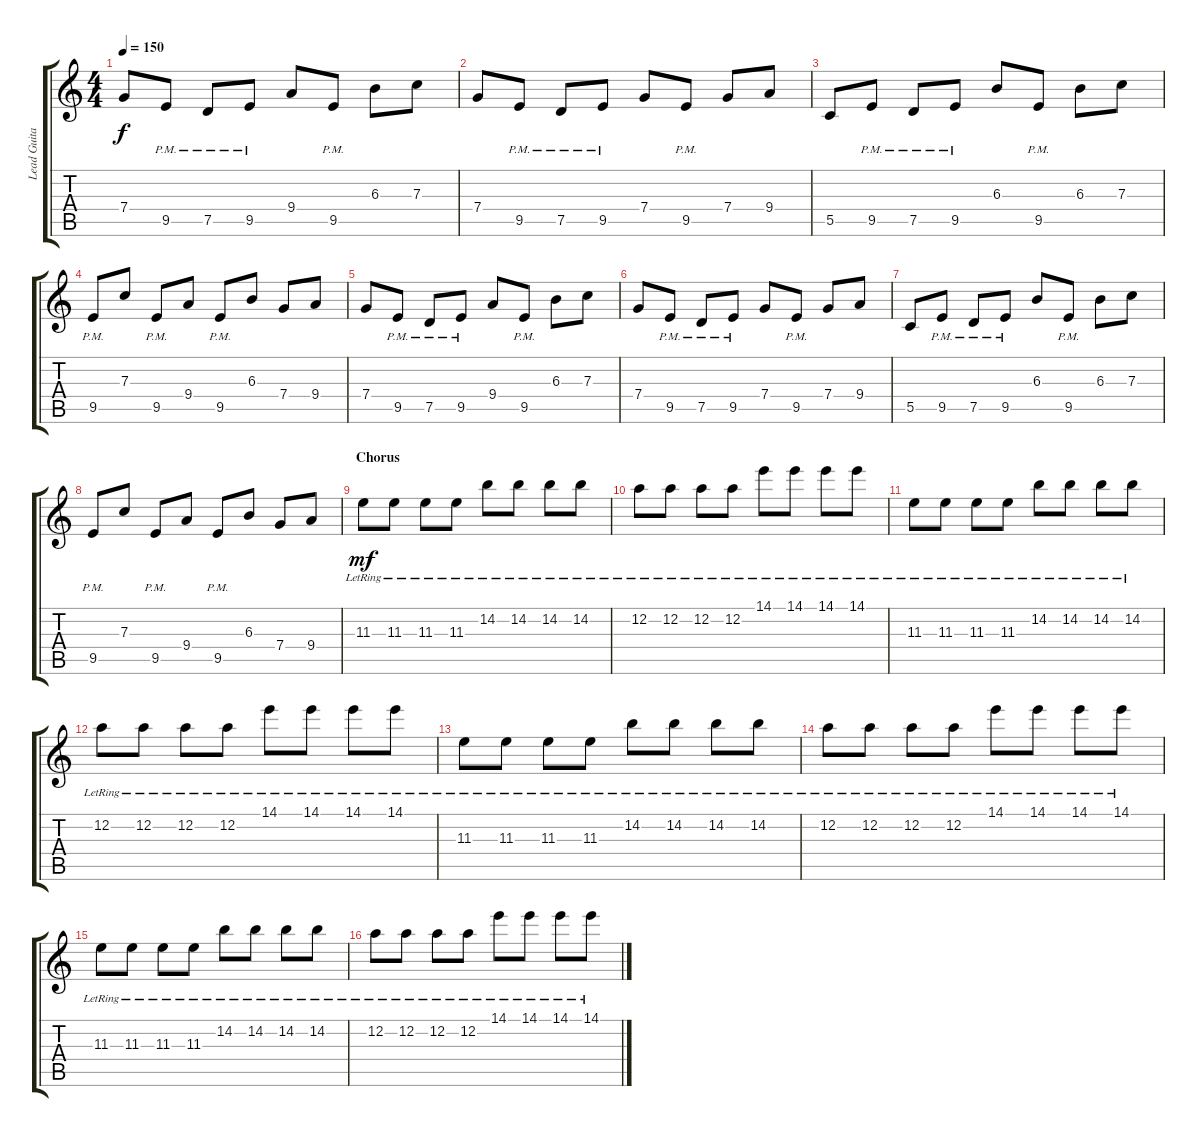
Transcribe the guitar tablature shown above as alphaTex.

\track ("Lead Guitar" "Lead Guita") {instrument acousticguitarsteel}
\staff {score tabs}
\tuning (D4 A3 F3 C3 G2 C2) {hide}
\ts (4 4)
\tempo 150
\clef g2
\ks c
7.4.8{dy f} 9.5{pm}.8 7.5{pm}.8 9.5{pm}.8 9.4.8 9.5{pm}.8 6.3.8 7.3.8 |
7.4.8 9.5{pm}.8 7.5{pm}.8 9.5{pm}.8 7.4.8 9.5{pm}.8 7.4.8 9.4.8 |
5.5.8 9.5{pm}.8 7.5{pm}.8 9.5{pm}.8 6.3.8 9.5{pm}.8 6.3.8 7.3.8 |
9.5{pm}.8 7.3.8 9.5{pm}.8 9.4.8 9.5{pm}.8 6.3.8 7.4.8 9.4.8 |
7.4.8 9.5{pm}.8 7.5{pm}.8 9.5{pm}.8 9.4.8 9.5{pm}.8 6.3.8 7.3.8 |
7.4.8 9.5{pm}.8 7.5{pm}.8 9.5{pm}.8 7.4.8 9.5{pm}.8 7.4.8 9.4.8 |
5.5.8 9.5{pm}.8 7.5{pm}.8 9.5{pm}.8 6.3.8 9.5{pm}.8 6.3.8 7.3.8 |
9.5{pm}.8 7.3.8 9.5{pm}.8 9.4.8 9.5{pm}.8 6.3.8 7.4.8 9.4.8 |
\section ("" "Chorus")
11.3{lr}.8{dy mf} 11.3{lr}.8 11.3{lr}.8 11.3{lr}.8 14.2{lr}.8 14.2{lr}.8 14.2{lr}.8 14.2{lr}.8 |
12.2{lr}.8 12.2{lr}.8 12.2{lr}.8 12.2{lr}.8 14.1{lr}.8 14.1{lr}.8 14.1{lr}.8 14.1{lr}.8 |
11.3{lr}.8 11.3{lr}.8 11.3{lr}.8 11.3{lr}.8 14.2{lr}.8 14.2{lr}.8 14.2{lr}.8 14.2{lr}.8 |
12.2{lr}.8 12.2{lr}.8 12.2{lr}.8 12.2{lr}.8 14.1{lr}.8 14.1{lr}.8 14.1{lr}.8 14.1{lr}.8 |
11.3{lr}.8 11.3{lr}.8 11.3{lr}.8 11.3{lr}.8 14.2{lr}.8 14.2{lr}.8 14.2{lr}.8 14.2{lr}.8 |
12.2{lr}.8 12.2{lr}.8 12.2{lr}.8 12.2{lr}.8 14.1{lr}.8 14.1{lr}.8 14.1{lr}.8 14.1{lr}.8 |
11.3{lr}.8 11.3{lr}.8 11.3{lr}.8 11.3{lr}.8 14.2{lr}.8 14.2{lr}.8 14.2{lr}.8 14.2{lr}.8 |
12.2{lr}.8 12.2{lr}.8 12.2{lr}.8 12.2{lr}.8 14.1{lr}.8 14.1{lr}.8 14.1{lr}.8 14.1{lr}.8
